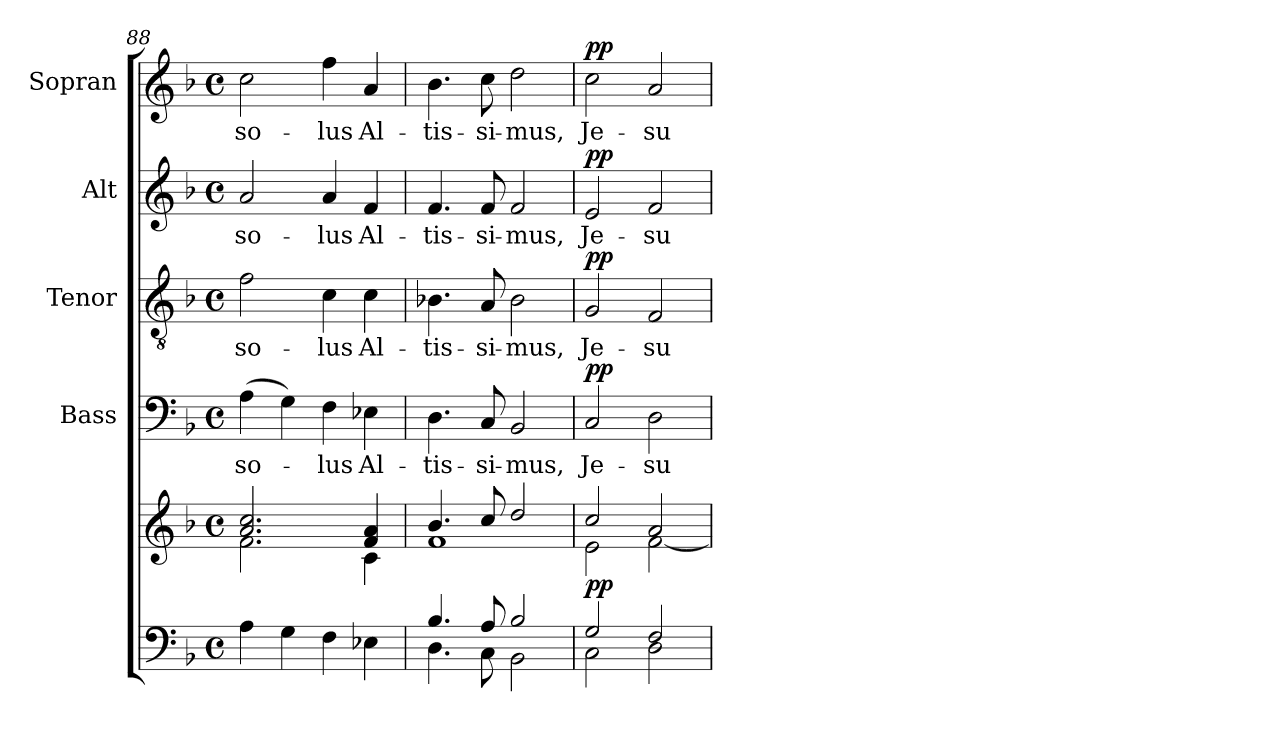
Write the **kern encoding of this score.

**kern	**kern	**dynam	**kern	**text	**dynam	**kern	**text	**dynam	**kern	**text	**dynam	**kern	**text	**dynam
*part5	*part5	*part5	*part4	*part4	*part4	*part3	*part3	*part3	*part2	*part2	*part2	*part1	*part1	*part1
*staff6	*staff5	*staff5/6	*staff4	*staff4	*staff4	*staff3	*staff3	*staff3	*staff2	*staff2	*staff2	*staff1	*staff1	*staff1
*	*	*	*I"Bass	*	*	*I"Tenor	*	*	*I"Alt	*	*	*I"Sopran	*	*
*	*	*	*I'B.	*	*	*I'T.	*	*	*I'A.	*	*	*I'S.	*	*
*clefF4	*clefG2	*	*clefF4	*	*	*clefGv2	*	*	*clefG2	*	*	*clefG2	*	*
*k[b-]	*k[b-]	*	*k[b-]	*	*	*k[b-]	*	*	*k[b-]	*	*	*k[b-]	*	*
*F:	*F:	*	*F:	*	*	*F:	*	*	*F:	*	*	*F:	*	*
*M4/4	*M4/4	*	*M4/4	*	*	*M4/4	*	*	*M4/4	*	*	*M4/4	*	*
*met(c)	*met(c)	*	*met(c)	*	*	*met(c)	*	*	*met(c)	*	*	*met(c)	*	*
=88	=88	=88	=88	=88	=88	=88	=88	=88	=88	=88	=88	=88	=88	=88
*	*^	*	*	*	*	*	*	*	*	*	*	*	*	*
!	!	!	!	!	!LO:LY:b	!	!	!LO:LY:b	!	!	!LO:LY:b	!	!	!LO:LY:b	!
4A\	2.a/ 2.cc/	2.f\	.	(>4A\	so-	.	2f\	so-	.	2a/	so-	.	2cc\	so-	.
4G\	.	.	.	4G\)	.	.	.	.	.	.	.	.	.	.	.
!	!	!	!	!	!LO:LY:b	!	!	!LO:LY:b	!	!	!LO:LY:b	!	!	!LO:LY:b	!
4F\	.	.	.	4F\	-lus	.	4c\	-lus	.	4a/	-lus	.	4ff\	-lus	.
!	!	!	!	!	!LO:LY:b	!	!	!LO:LY:b	!	!	!LO:LY:b	!	!	!LO:LY:b	!
4E-X\	4f/ 4a/	4c\	.	4E-X\	Al-	.	4c\	Al-	.	4f/	Al-	.	4a/	Al-	.
=89	=89	=89	=89	=89	=89	=89	=89	=89	=89	=89	=89	=89	=89	=89	=89
*^	*	*	*	*	*	*	*	*	*	*	*	*	*	*	*
!	!	!	!	!	!	!LO:LY:b	!	!	!LO:LY:b	!	!	!LO:LY:b	!	!	!LO:LY:b	!
4.B-/	4.D\	4.b-/	1f	.	4.D\	-tis-	.	4.B-X\	-tis-	.	4.f/	-tis-	.	4.b-\	-tis-	.
!	!	!	!	!	!	!LO:LY:b	!	!	!LO:LY:b	!	!	!LO:LY:b	!	!	!LO:LY:b	!
8A/	8C\	8cc/	.	.	8C/	-si-	.	8A/	-si-	.	8f/	-si-	.	8cc\	-si-	.
!	!	!	!	!	!	!LO:LY:b	!	!	!LO:LY:b	!	!	!LO:LY:b	!	!	!LO:LY:b	!
2B-/	2BB-\	2dd/	.	.	2BB-/	-mus,	.	2B-\	-mus,	.	2f/	-mus,	.	2dd\	-mus,	.
=90	=90	=90	=90	=90	=90	=90	=90	=90	=90	=90	=90	=90	=90	=90	=90	=90
!	!	!	!	!LO:DY:b	!	!LO:LY:b	!LO:DY:a	!	!LO:LY:b	!LO:DY:a	!	!LO:LY:b	!LO:DY:a	!	!LO:LY:b	!LO:DY:a
2G/	2C\	2cc/	2e\	pp	2C/	Je-	pp	2G/	Je-	pp	2e/	Je-	pp	2cc\	Je-	pp
!	!	!	!	!	!	!LO:LY:b	!	!	!LO:LY:b	!	!	!LO:LY:b	!	!	!LO:LY:b	!
2F/	2D\	2a/	[<2f\	.	2D\	-su	.	2F/	-su	.	2f/	-su	.	2a/	-su	.
*v	*v	*	*	*	*	*	*	*	*	*	*	*	*	*	*	*
*	*v	*v	*	*	*	*	*	*	*	*	*	*	*	*	*
=	=	=	=	=	=	=	=	=	=	=	=	=	=	=
*-	*-	*-	*-	*-	*-	*-	*-	*-	*-	*-	*-	*-	*-	*-
